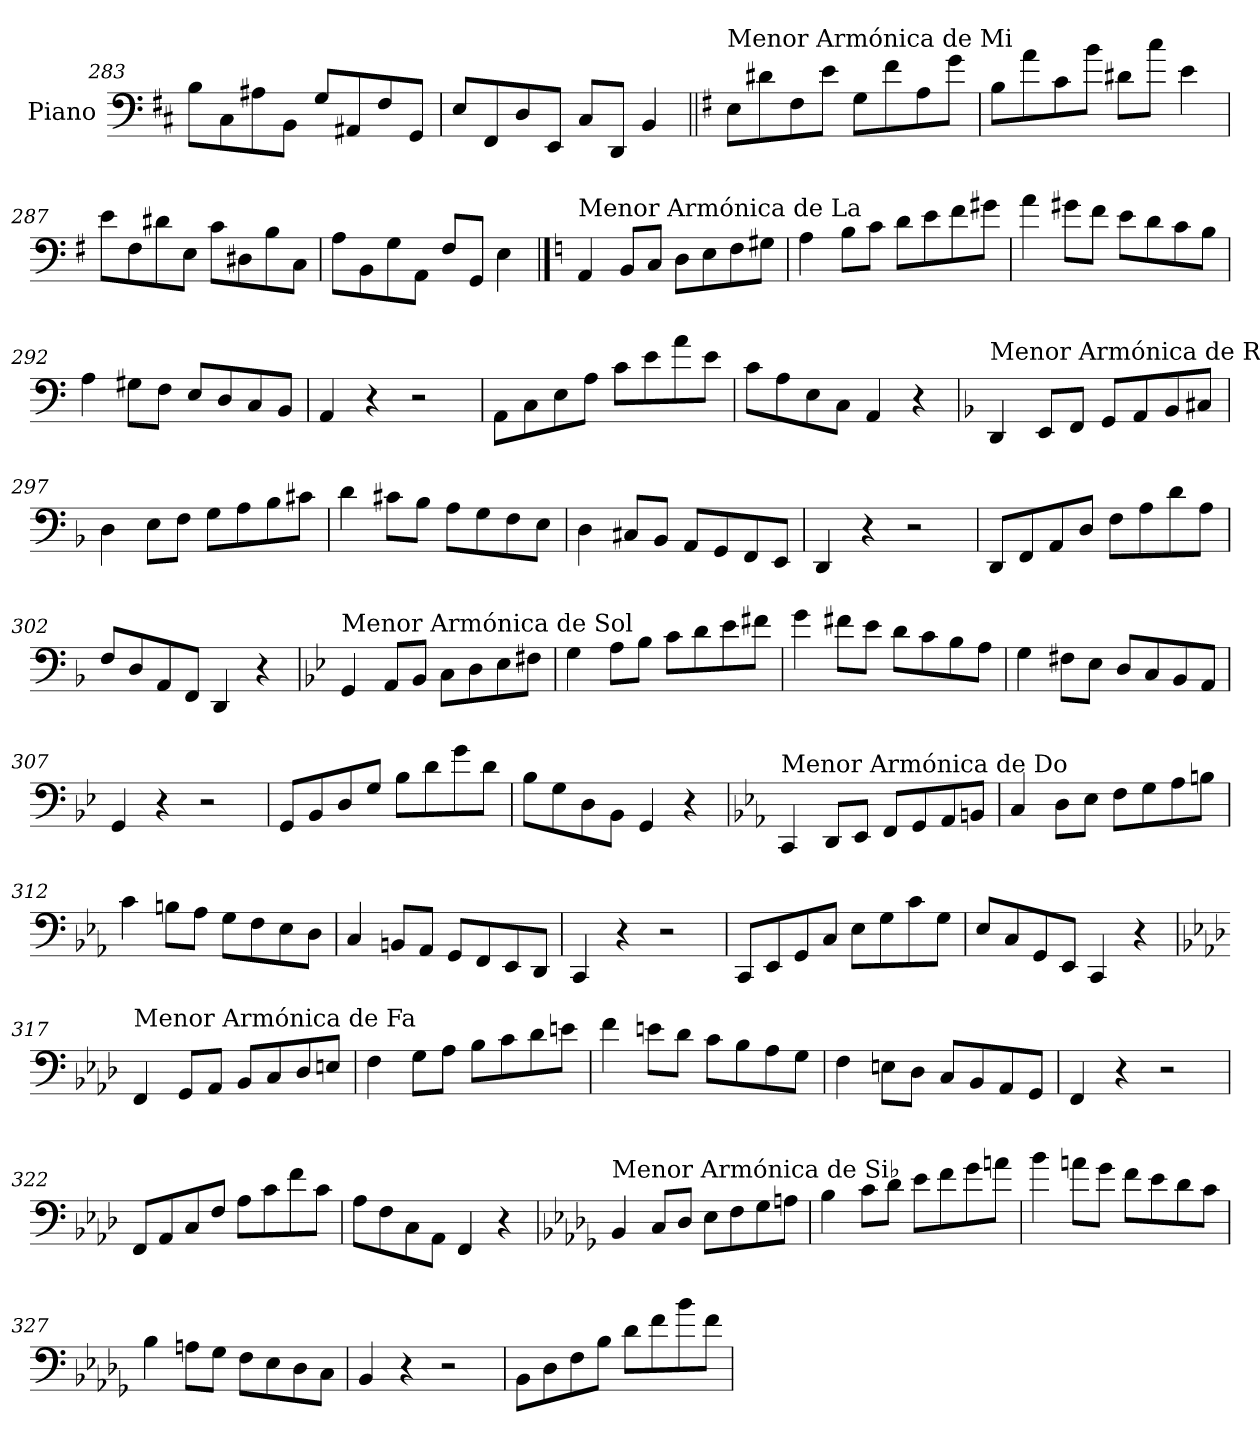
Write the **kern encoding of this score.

**kern
*part1
*staff1
*I"Piano
*I'Pno.
*clefF4
*k[f#c#]
=283
8B\L
8C#\
8A#X\
8BB\J
8G/L
8AA#X/
8F#/
8GG/J
=284
8E/L
8FF#/
8D/
8EE/J
8C#/L
8DD/J
4BB/
!!LO:LB:g=z
=285||
*k[f#]
!LO:TX:a:t=Menor Armónica de Mi
8E\L
8d#X\
8F#\
8e\J
8G\L
8f#\
8A\
8g\J
=286
8B\L
8a\
8c\
8b\J
8d#X\L
8cc\J
4e\
=287
8e\L
8F#\
8d#X\
8E\J
8c\L
8D#X\
8B\
8C\J
=288
8A\L
8BB\
8G\
8AA\J
8F#/L
8GG/J
4E\
!!LO:PB:g=z
==289
*k[]
!LO:TX:a:t=Menor Armónica de La
4AA/
8BB/L
8C/J
8D\L
8E\
8F\
8G#X\J
=290
4A\
8B\L
8c\J
8d\L
8e\
8f\
8g#X\J
=291
4a\
8g#X\L
8f\J
8e\L
8d\
8c\
8B\J
=292
4A\
8G#X\L
8F\J
8E/L
8D/
8C/
8BB/J
=293
4AA/
4r
2r
=294
8AA\L
8C\
8E\
8A\J
8c\L
8e\
8a\
8e\J
=295
8c\L
8A\
8E\
8C\J
4AA/
4r
!!LO:LB:g=z
=296
*k[b-]
!LO:TX:a:t=Menor Armónica de Re
4DD/
8EE/L
8FF/J
8GG/L
8AA/
8BB-/
8C#X/J
=297
4D\
8E\L
8F\J
8G\L
8A\
8B-\
8c#X\J
=298
4d\
8c#X\L
8B-\J
8A\L
8G\
8F\
8E\J
=299
4D\
8C#X/L
8BB-/J
8AA/L
8GG/
8FF/
8EE/J
=300
4DD/
4r
2r
=301
8DD/L
8FF/
8AA/
8D/J
8F\L
8A\
8d\
8A\J
=302
8F/L
8D/
8AA/
8FF/J
4DD/
4r
!!LO:LB:g=z
=303
*k[b-e-]
!LO:TX:a:t=Menor Armónica de Sol
4GG/
8AA/L
8BB-/J
8C\L
8D\
8E-\
8F#X\J
=304
4G\
8A\L
8B-\J
8c\L
8d\
8e-\
8f#X\J
=305
4g\
8f#X\L
8e-\J
8d\L
8c\
8B-\
8A\J
=306
4G\
8F#X\L
8E-\J
8D/L
8C/
8BB-/
8AA/J
=307
4GG/
4r
2r
=308
8GG/L
8BB-/
8D/
8G/J
8B-\L
8d\
8g\
8d\J
=309
8B-\L
8G\
8D\
8BB-\J
4GG/
4r
!!LO:LB:g=z
=310
*k[b-e-a-]
!LO:TX:a:t=Menor Armónica de Do
4CC/
8DD/L
8EE-/J
8FF/L
8GG/
8AA-/
8BBn/J
=311
4C/
8D\L
8E-\J
8F\L
8G\
8A-\
8Bn\J
=312
4c\
8Bn\L
8A-\J
8G\L
8F\
8E-\
8D\J
=313
4C/
8BBn/L
8AA-/J
8GG/L
8FF/
8EE-/
8DD/J
=314
4CC/
4r
2r
=315
8CC/L
8EE-/
8GG/
8C/J
8E-\L
8G\
8c\
8G\J
=316
8E-/L
8C/
8GG/
8EE-/J
4CC/
4r
!!LO:LB:g=z
=317
*k[b-e-a-d-]
!LO:TX:a:t=Menor Armónica de Fa
4FF/
8GG/L
8AA-/J
8BB-/L
8C/
8D-/
8En/J
=318
4F\
8G\L
8A-\J
8B-\L
8c\
8d-\
8en\J
=319
4f\
8en\L
8d-\J
8c\L
8B-\
8A-\
8G\J
=320
4F\
8En\L
8D-\J
8C/L
8BB-/
8AA-/
8GG/J
=321
4FF/
4r
2r
=322
8FF/L
8AA-/
8C/
8F/J
8A-\L
8c\
8f\
8c\J
=323
8A-\L
8F\
8C\
8AA-\J
4FF/
4r
!!LO:LB:g=z
=324
*k[b-e-a-d-g-]
!LO:TX:a:t=Menor Armónica de Si♭
4BB-/
8C/L
8D-/J
8E-\L
8F\
8G-\
8An\J
=325
4B-\
8c\L
8d-\J
8e-\L
8f\
8g-\
8an\J
=326
4b-\
8an\L
8g-\J
8f\L
8e-\
8d-\
8c\J
=327
4B-\
8An\L
8G-\J
8F\L
8E-\
8D-\
8C\J
=328
4BB-/
4r
2r
=329
8BB-\L
8D-\
8F\
8B-\J
8d-\L
8f\
8b-\
8f\J
=
*-
